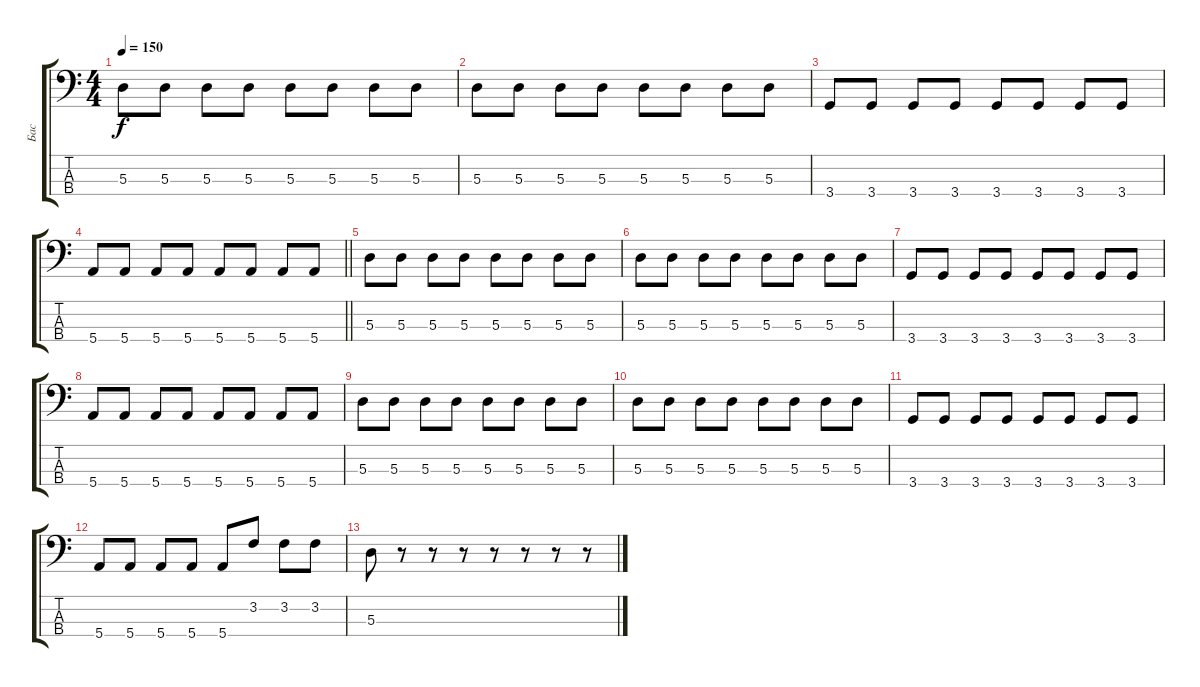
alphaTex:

\track ("Бас" "Бас") {instrument electricbassfinger}
\staff {score tabs}
\tuning (G2 D2 A1 E1) {hide}
\ts (4 4)
\tempo 150
\clef f4
\ks c
5.3.8{dy f} 5.3.8 5.3.8 5.3.8 5.3.8 5.3.8 5.3.8 5.3.8 |
5.3.8 5.3.8 5.3.8 5.3.8 5.3.8 5.3.8 5.3.8 5.3.8 |
3.4.8 3.4.8 3.4.8 3.4.8 3.4.8 3.4.8 3.4.8 3.4.8 |
\barLineRight lightlight
5.4.8 5.4.8 5.4.8 5.4.8 5.4.8 5.4.8 5.4.8 5.4.8 |
\section ("" " ")
5.3.8 5.3.8 5.3.8 5.3.8 5.3.8 5.3.8 5.3.8 5.3.8 |
5.3.8 5.3.8 5.3.8 5.3.8 5.3.8 5.3.8 5.3.8 5.3.8 |
3.4.8 3.4.8 3.4.8 3.4.8 3.4.8 3.4.8 3.4.8 3.4.8 |
5.4.8 5.4.8 5.4.8 5.4.8 5.4.8 5.4.8 5.4.8 5.4.8 |
5.3.8 5.3.8 5.3.8 5.3.8 5.3.8 5.3.8 5.3.8 5.3.8 |
5.3.8 5.3.8 5.3.8 5.3.8 5.3.8 5.3.8 5.3.8 5.3.8 |
3.4.8 3.4.8 3.4.8 3.4.8 3.4.8 3.4.8 3.4.8 3.4.8 |
5.4.8 5.4.8 5.4.8 5.4.8 5.4.8 3.2.8 3.2.8 3.2.8 |
5.3.8 r.8 r.8 r.8 r.8 r.8 r.8 r.8
